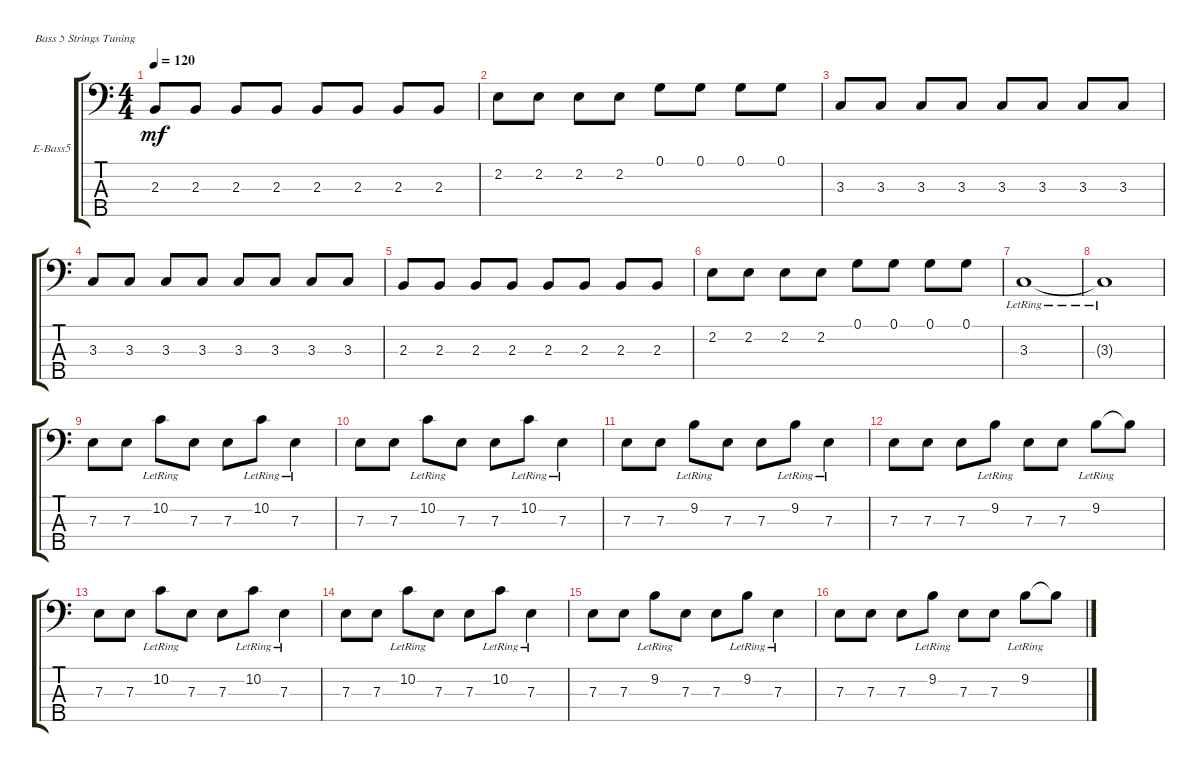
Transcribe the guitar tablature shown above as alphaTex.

\defaultSystemsLayout 4
\bracketExtendMode groupsimilarinstruments
\firstSystemTrackNameOrientation horizontal
\otherSystemsTrackNameOrientation horizontal
\track ("Electric Bass" "E-Bass5") {instrument electricbassfinger}
\staff {score tabs}
\tuning (G2 D2 A1 E1 B0)
\ts (4 4)
\tempo 120
\clef f4
\ks c
2.3.8{dy mf} 2.3.8 2.3.8 2.3.8 2.3.8 2.3.8 2.3.8 2.3.8 |
2.2.8 2.2.8 2.2.8 2.2.8 0.1.8 0.1.8 0.1.8 0.1.8 |
3.3.8 3.3.8 3.3.8 3.3.8 3.3.8 3.3.8 3.3.8 3.3.8 |
3.3.8 3.3.8 3.3.8 3.3.8 3.3.8 3.3.8 3.3.8 3.3.8 |
2.3.8 2.3.8 2.3.8 2.3.8 2.3.8 2.3.8 2.3.8 2.3.8 |
2.2.8 2.2.8 2.2.8 2.2.8 0.1.8 0.1.8 0.1.8 0.1.8 |
3.3{lr}.1 |
3.3{lr t}.1 |
7.3.8 7.3.8 10.2{lr}.8 7.3.8 7.3.8 10.2{lr}.8 7.3{lr}.4 |
7.3.8 7.3.8 10.2{lr}.8 7.3.8 7.3.8 10.2{lr}.8 7.3{lr}.4 |
7.3.8 7.3.8 9.2{lr}.8 7.3.8 7.3.8 9.2{lr}.8 7.3{lr}.4 |
7.3.8 7.3.8 7.3.8 9.2{lr}.8 7.3.8 7.3.8 9.2{lr}.8 9.2{t}.8 |
7.3.8 7.3.8 10.2{lr}.8 7.3.8 7.3.8 10.2{lr}.8 7.3{lr}.4 |
7.3.8 7.3.8 10.2{lr}.8 7.3.8 7.3.8 10.2{lr}.8 7.3{lr}.4 |
7.3.8 7.3.8 9.2{lr}.8 7.3.8 7.3.8 9.2{lr}.8 7.3{lr}.4 |
7.3.8 7.3.8 7.3.8 9.2{lr}.8 7.3.8 7.3.8 9.2{lr}.8 9.2{t}.8
